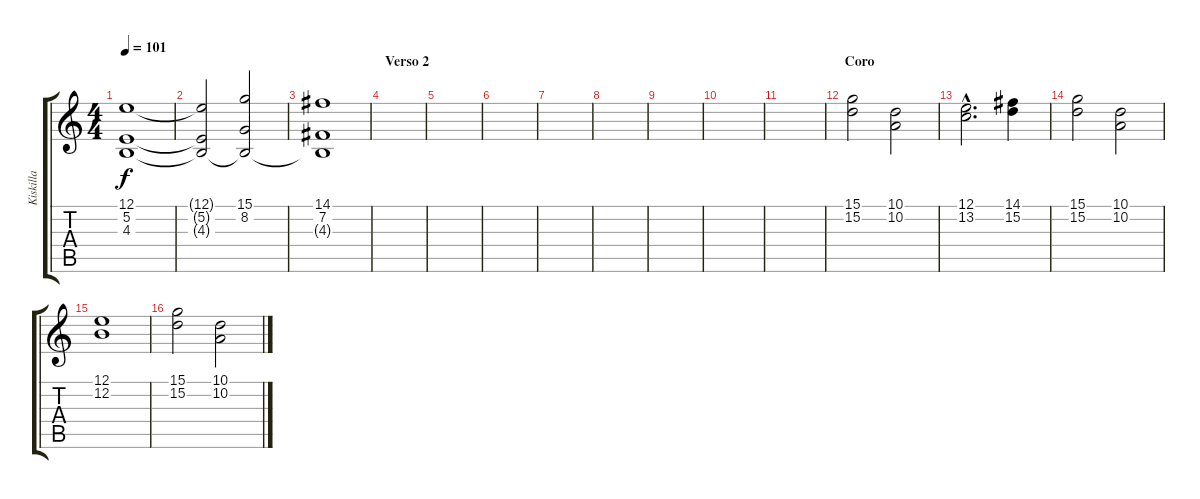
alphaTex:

\track ("Kiskilla" "Kiskilla") {instrument stringensemble1}
\staff {score tabs}
\tuning (E4 B3 G3 D3 A2 E2) {hide}
\ts (4 4)
\tempo 101
\clef g2
\ks c
(12.1{t} 5.2{t} 4.3{t}).1{dy f} |
(12.1{t} 5.2{t} 4.3{t}).2 (15.1 8.2 4.3{t}).2 |
(14.1 7.2 4.3{t}).1 |
\section ("" "Verso 2")
|
|
|
|
|
|
|
|
\section ("" "Coro")
(15.1 15.2).2{volume 11} (10.1 10.2).2 |
(12.1{hac} 13.2{hac}).2{d} (14.1 15.2).4 |
(15.1 15.2).2 (10.1 10.2).2 |
(12.1 12.2).1 |
(15.1 15.2).2 (10.1 10.2).2
